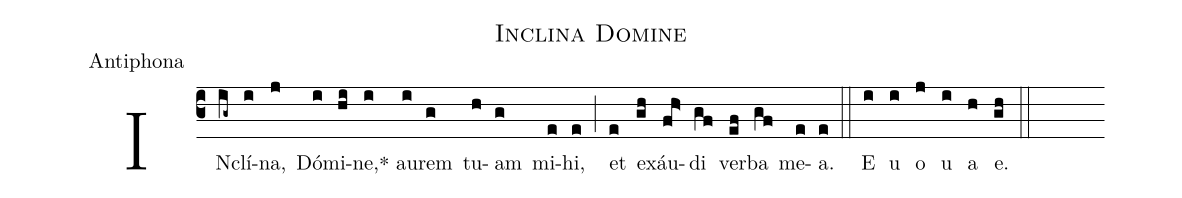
name:Inclina Domine;
office-part:Antiphona;
%%
(c3)IN(ig~)clí(i)na,(j) Dó(i)mi(hi)ne,(i)* au(i)rem(g) tu(h)am(g) mi(e)hi,(e) (;) et(e) ex(gh)áu(fh>)di(gf) ver(ef)ba(gf) me(e)a.(e) (::) E(i) u(i) o(j) u(i) a(h) e.(gh) (::)
